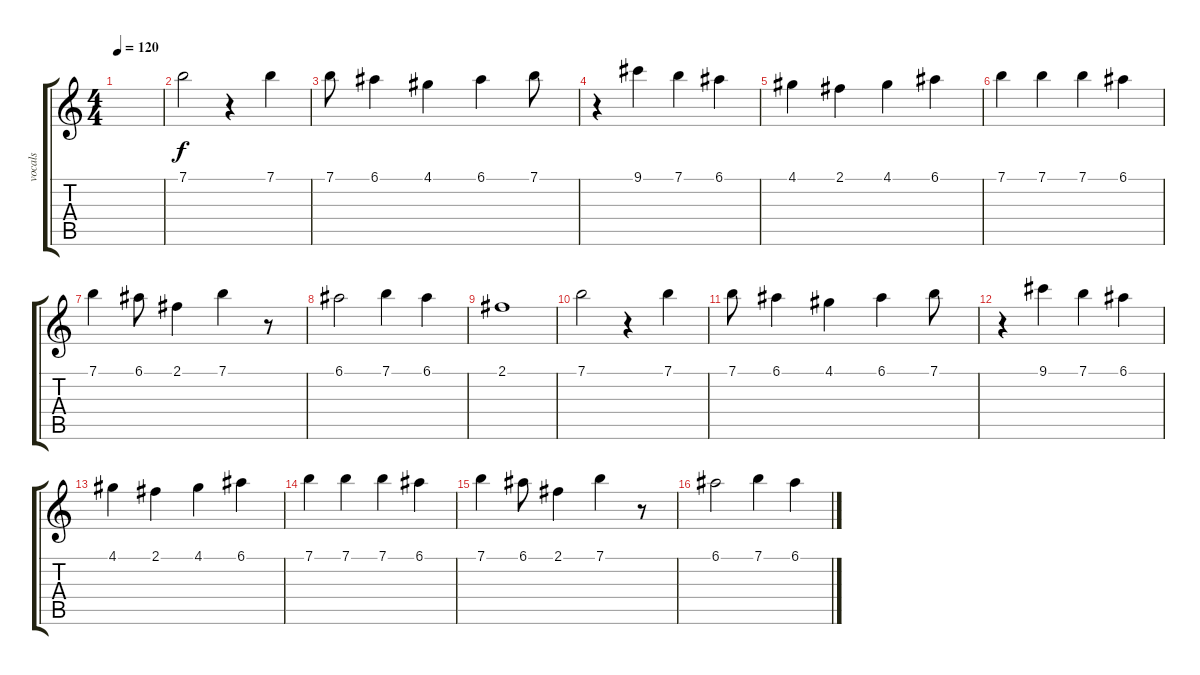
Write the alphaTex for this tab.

\track ("vocals" "vocals") {instrument distortionguitar}
\staff {score tabs}
\tuning (E4 B3 G3 D3 A2 E2) {hide}
\ts (4 4)
\tempo 120
\clef g2
\ks c
|
7.1.2 r.4 7.1.4 |
7.1.8 6.1.4 4.1.4 6.1.4 7.1.8 |
r.4 9.1.4 7.1.4 6.1.4 |
4.1.4 2.1.4 4.1.4 6.1.4 |
7.1.4 7.1.4 7.1.4 6.1.4 |
7.1.4 6.1.8 2.1.4 7.1.4 r.8 |
6.1.2 7.1.4 6.1.4 |
2.1.1 |
7.1.2 r.4 7.1.4 |
7.1.8 6.1.4 4.1.4 6.1.4 7.1.8 |
r.4 9.1.4 7.1.4 6.1.4 |
4.1.4 2.1.4 4.1.4 6.1.4 |
7.1.4 7.1.4 7.1.4 6.1.4 |
7.1.4 6.1.8 2.1.4 7.1.4 r.8 |
6.1.2 7.1.4 6.1.4
